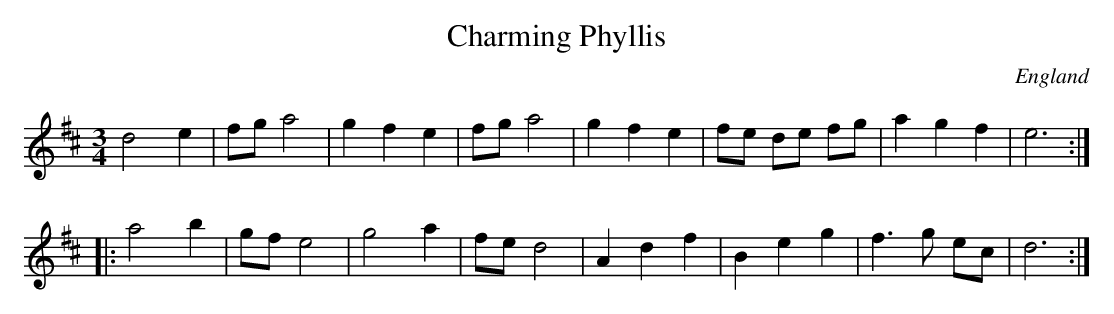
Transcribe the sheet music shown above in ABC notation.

X:1
T:Charming Phyllis
O:England
M:3/4
K:D
d4 e2 | fg a4 | g2 f2 e2 | fg a4 | \
g2 f2 e2 | fe de fg | a2 g2 f2 | e6 :|*
|:a4 b2 | gf e4 | g4 a2 | fe d4 |\
A2 d2 f2 | B2 e2 g2 | f3g ec | d6 :|**
